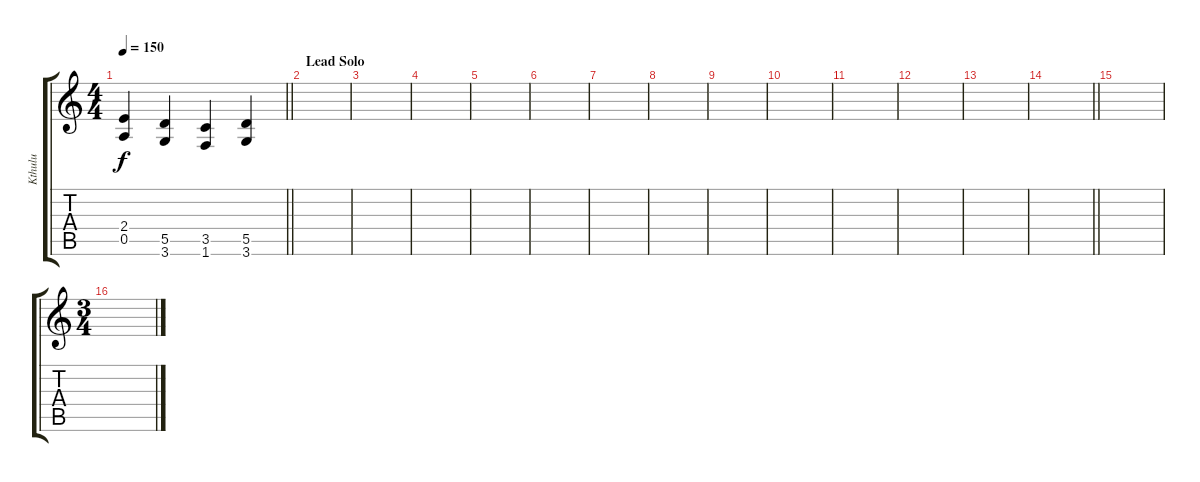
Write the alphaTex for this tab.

\track ("Kthulu" "Kthulu") {instrument distortionguitar}
\staff {score tabs}
\tuning (E4 B3 G3 D3 A2 E2) {hide}
\ts (4 4)
\tempo 150
\clef g2
\barLineRight lightlight
\ks c
(2.4 0.5).4{dy f} (5.5 3.6).4 (3.5 1.6).4 (5.5 3.6).4 |
\section ("" "Lead Solo")
|
|
|
|
|
|
|
|
|
|
|
|
\barLineRight lightlight
|
|
\ts (3 4)
